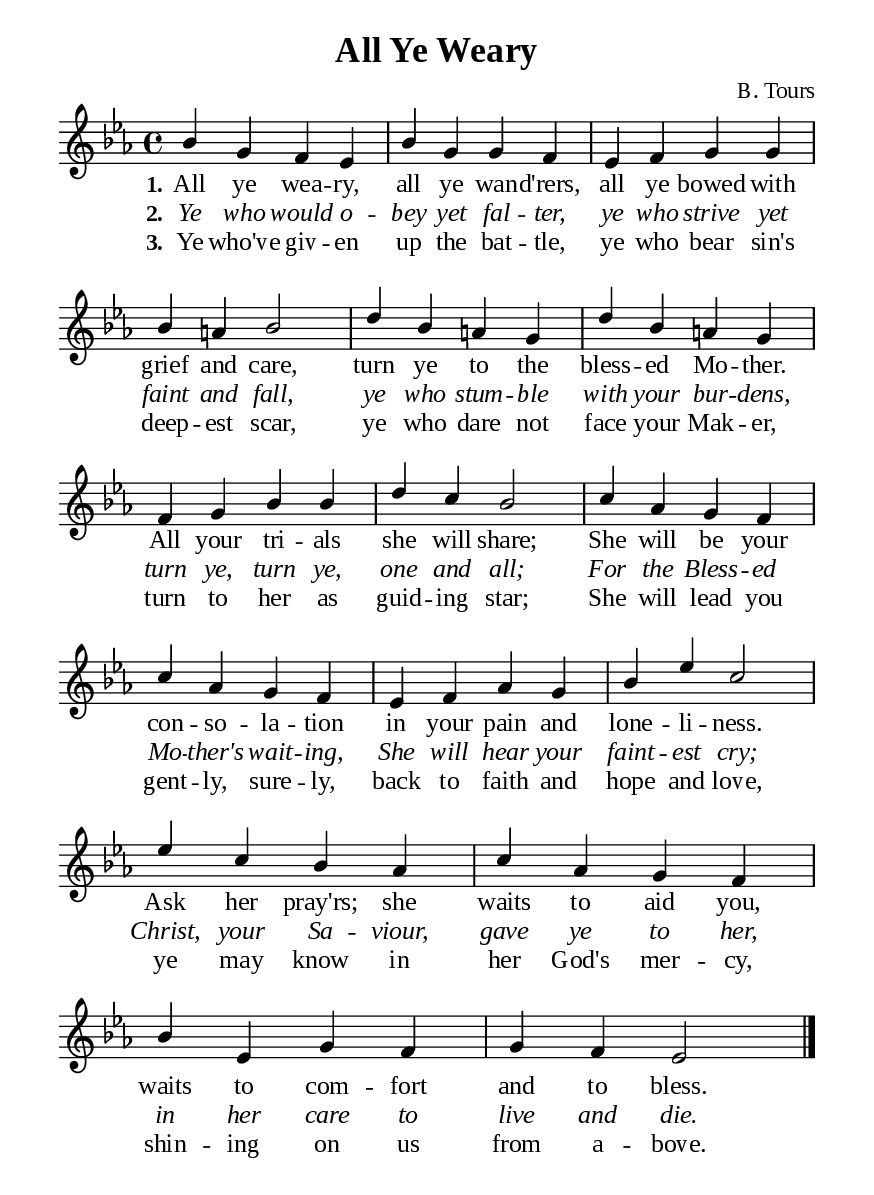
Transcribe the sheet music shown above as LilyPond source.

\version "2.18.2"

\header {
  title = "All Ye Weary"
  composer = "B. Tours"
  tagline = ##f
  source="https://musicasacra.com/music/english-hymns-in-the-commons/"
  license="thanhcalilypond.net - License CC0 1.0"
}

global= {
  \key ees \major
  \time 4/4
  \override Score.BarNumber.break-visibility = ##(#f #f #f)
}

\paper {
  #(set-paper-size "a5")
  top-margin = 10\mm
  bottom-marign = 10\mm
  left-margin = 10\mm
  right-margin = 10\mm
  indent = #0
  #(define fonts
	 (make-pango-font-tree "Liberation Serif"
	 		       "Liberation Serif"
			       "Liberation Serif"
			       (/ 20 20)))
  system-system-spacing = #'((basic-distance . 3) (padding . 3))
}

printItalic = \with {
  \override LyricText.font-shape = #'italic
}

% Verse music
musicVerseSoprano = \relative c'' {
  %{	01	%} bes4 g f ees |
  %{	02	%} bes' g g f |
  %{	03	%} ees f g g |
  %{	04	%} bes a! bes2 |
  %{	05	%} d4 bes a! g |
  %{	06	%} d' bes a! g |
  %{	07	%} f g bes bes |
  %{	08	%} d c bes2 |
  %{	09	%} c4 aes g f |
  %{	10	%} c' aes g f |
  %{	11	%} ees f aes g |
  %{	12	%} bes ees c2 |
  %{	13	%} ees4 c bes aes |
  %{	14	%} c aes g f |
  %{	15	%} bes ees, g f |
  %{	16	%} g f ees2 \bar "|."
}

% Verse lyrics
verseOne = \lyricmode {
  \set stanza = #"1."
  All ye wea -- ry, all ye wan -- d'rers, all ye bowed with grief and care,
  turn ye to the bless -- ed Mo -- ther.
  All your tri -- als she will share;
  She will be your con -- so -- la -- tion in your pain and lone -- li -- ness.
  Ask her pray'rs; she waits to aid you, waits to com -- fort and to bless.
}

verseTwo = \lyricmode {
  \set stanza = #"2."
  Ye who would o -- bey yet fal -- ter, ye who strive yet faint and fall, ye who stum -- ble with your bur -- dens,
  turn ye, turn ye, one and all;
  For the Bless -- ed Mo -- ther's wait -- ing, She will hear your faint -- est cry;
  Christ, your Sa -- viour, gave ye to her, in her care to live and die.
}

verseThree = \lyricmode {
  \set stanza = #"3."
  Ye who've giv -- en up the bat -- tle, ye who bear sin's deep -- est scar, ye who dare not face your Mak -- er,
  turn to her as guid -- ing star;
  She will lead you gent -- ly, sure -- ly, back to faith and hope and love,
  ye may know in her God's mer -- cy, shin -- ing on us from a -- bove.
}

% Layout
\score {
    \new ChoirStaff <<
      \new Staff <<
        \clef "treble"
        \new Voice = "sopranos" { \global \stemUp \slurUp \musicVerseSoprano }
      >>
      \new Lyrics \lyricsto sopranos \verseOne
      \new Lyrics \printItalic \lyricsto sopranos \verseTwo
      \new Lyrics \lyricsto sopranos \verseThree
    >>
}
